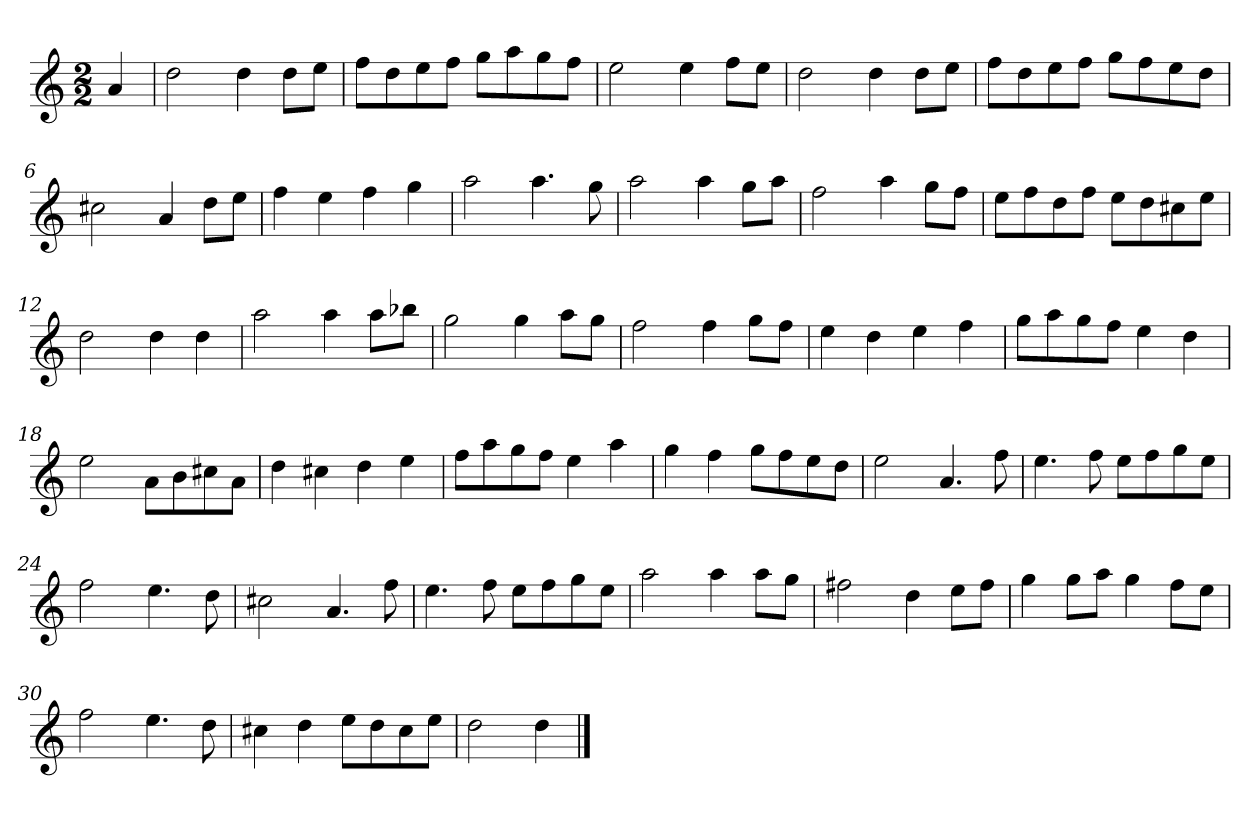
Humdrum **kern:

**kern
*part1
*staff1
*k[]
*M2/2
*MM120
=
4a
=1
2dd
4dd
8ddL
8eeJ
=2
8ffL
8dd
8ee
8ffJ
8ggL
8aa
8gg
8ffJ
=3
2ee
4ee
8ffL
8eeJ
=4
2dd
4dd
8ddL
8eeJ
=5
8ffL
8dd
8ee
8ffJ
8ggL
8ff
8ee
8ddJ
=6
2cc#X
4a
8ddL
8eeJ
=7
4ff
4ee
4ff
4gg
=8
2aa
4.aa
8gg
=9
2aa
4aa
8ggL
8aaJ
=10
2ff
4aa
8ggL
8ffJ
=11
8eeL
8ff
8dd
8ffJ
8eeL
8dd
8cc#X
8eeJ
=12
2dd
4dd
4dd
=13
2aa
4aa
8aaL
8bb-XJ
=14
2gg
4gg
8aaL
8ggJ
=15
2ff
4ff
8ggL
8ffJ
=16
4ee
4dd
4ee
4ff
=17
8ggL
8aa
8gg
8ffJ
4ee
4dd
=18
2ee
8aL
8b
8cc#X
8aJ
=19
4dd
4cc#X
4dd
4ee
=20
8ffL
8aa
8gg
8ffJ
4ee
4aa
=21
4gg
4ff
8ggL
8ff
8ee
8ddJ
=22
2ee
4.a
8ff
=23
4.ee
8ff
8eeL
8ff
8gg
8eeJ
=24
2ff
4.ee
8dd
=25
2cc#X
4.a
8ff
=26
4.ee
8ff
8eeL
8ff
8gg
8eeJ
=27
2aa
4aa
8aaL
8ggJ
=28
2ff#X
4dd
8eeL
8ff#J
=29
4gg
8ggL
8aaJ
4gg
8ffL
8eeJ
=30
2ff
4.ee
8dd
=31
4cc#X
4dd
8eeL
8dd
8cc#
8eeJ
=32
2dd
4dd
==
*-
